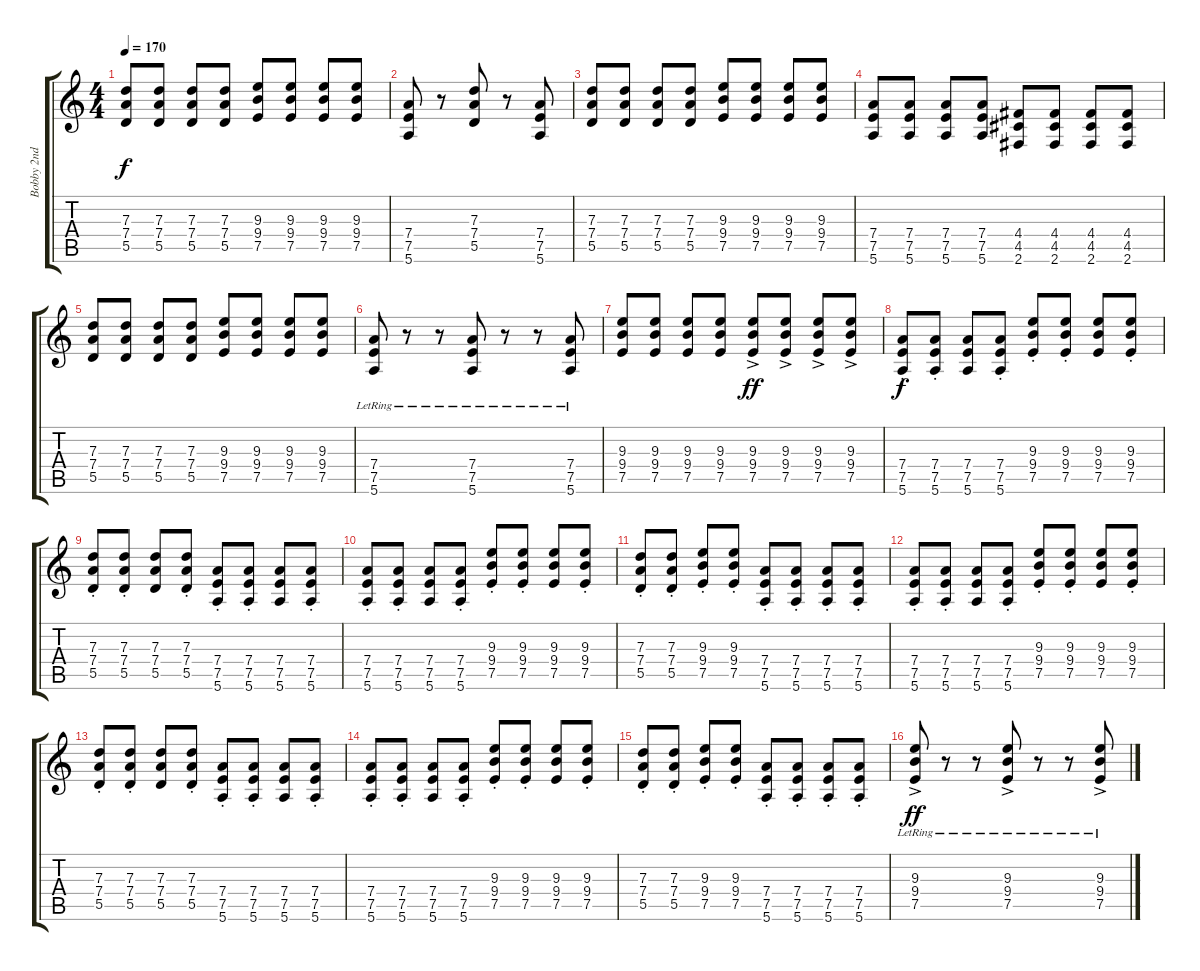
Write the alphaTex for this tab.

\track ("Bobby 2nd" "Bobby 2nd") {instrument distortionguitar}
\staff {score tabs}
\tuning (E4 B3 G3 D3 A2 E2) {hide}
\ts (4 4)
\tempo 170
\clef g2
\ks c
(7.3 7.4 5.5).8{dy f} (7.3 7.4 5.5).8 (7.3 7.4 5.5).8 (7.3 7.4 5.5).8 (9.3 9.4 7.5).8 (9.3 9.4 7.5).8 (9.3 9.4 7.5).8 (9.3 9.4 7.5).8 |
(7.4 7.5 5.6).8 r.8 (7.3 7.4 5.5).8 r.8 (7.4 7.5 5.6).8 |
(7.3 7.4 5.5).8 (7.3 7.4 5.5).8 (7.3 7.4 5.5).8 (7.3 7.4 5.5).8 (9.3 9.4 7.5).8 (9.3 9.4 7.5).8 (9.3 9.4 7.5).8 (9.3 9.4 7.5).8 |
(7.4 7.5 5.6).8 (7.4 7.5 5.6).8 (7.4 7.5 5.6).8 (7.4 7.5 5.6).8 (4.4 4.5 2.6).8 (4.4 4.5 2.6).8 (4.4 4.5 2.6).8 (4.4 4.5 2.6).8 |
(7.3 7.4 5.5).8 (7.3 7.4 5.5).8 (7.3 7.4 5.5).8 (7.3 7.4 5.5).8 (9.3 9.4 7.5).8 (9.3 9.4 7.5).8 (9.3 9.4 7.5).8 (9.3 9.4 7.5).8 |
(7.4{lr} 7.5{lr} 5.6{lr}).8 r.8 r.8 (7.4{lr} 7.5{lr} 5.6{lr}).8 r.8 r.8 (7.4{lr} 7.5{lr} 5.6{lr}).8 |
(9.3 9.4 7.5).8 (9.3 9.4 7.5).8 (9.3 9.4 7.5).8 (9.3 9.4 7.5).8 (9.3{ac} 9.4{ac} 7.5{ac}).8{dy ff} (9.3{ac} 9.4{ac} 7.5{ac}).8 (9.3{ac} 9.4{ac} 7.5{ac}).8 (9.3{ac} 9.4{ac} 7.5{ac}).8 |
(7.4{st} 7.5{st} 5.6{st}).8{dy f} (7.4{st} 7.5{st} 5.6{st}).8 (7.4 7.5 5.6).8 (7.4{st} 7.5{st} 5.6{st}).8 (9.3{st} 9.4{st} 7.5{st}).8 (9.3{st} 9.4{st} 7.5{st}).8 (9.3 9.4 7.5).8 (9.3{st} 9.4{st} 7.5{st}).8 |
(7.3{st} 7.4{st} 5.5{st}).8 (7.3{st} 7.4{st} 5.5{st}).8 (7.3 7.4 5.5).8 (7.3{st} 7.4{st} 5.5{st}).8 (7.4{st} 7.5 5.6).8 (7.4{st} 7.5{st} 5.6).8 (7.4 7.5 5.6).8 (7.4{st} 7.5{st} 5.6).8 |
(7.4{st} 7.5{st} 5.6{st}).8 (7.4{st} 7.5{st} 5.6{st}).8 (7.4 7.5 5.6).8 (7.4{st} 7.5{st} 5.6{st}).8 (9.3{st} 9.4{st} 7.5{st}).8 (9.3{st} 9.4{st} 7.5{st}).8 (9.3 9.4 7.5).8 (9.3{st} 9.4{st} 7.5{st}).8 |
(7.3{st} 7.4{st} 5.5{st}).8 (7.3{st} 7.4{st} 5.5{st}).8 (9.3{st} 9.4{st} 7.5{st}).8 (9.3{st} 9.4{st} 7.5{st}).8 (7.4{st} 7.5{st} 5.6{st}).8 (7.4{st} 7.5{st} 5.6{st}).8 (7.4{st} 7.5{st} 5.6{st}).8 (7.4{st} 7.5{st} 5.6{st}).8 |
(7.4{st} 7.5{st} 5.6{st}).8 (7.4{st} 7.5{st} 5.6{st}).8 (7.4 7.5 5.6).8 (7.4{st} 7.5{st} 5.6{st}).8 (9.3{st} 9.4{st} 7.5{st}).8 (9.3{st} 9.4{st} 7.5{st}).8 (9.3 9.4 7.5).8 (9.3{st} 9.4{st} 7.5{st}).8 |
(7.3{st} 7.4{st} 5.5{st}).8 (7.3{st} 7.4{st} 5.5{st}).8 (7.3 7.4 5.5).8 (7.3{st} 7.4{st} 5.5{st}).8 (7.4{st} 7.5{st} 5.6).8 (7.4{st} 7.5{st} 5.6).8 (7.4 7.5 5.6).8 (7.4{st} 7.5{st} 5.6).8 |
(7.4{st} 7.5{st} 5.6{st}).8 (7.4{st} 7.5{st} 5.6{st}).8 (7.4 7.5 5.6).8 (7.4{st} 7.5{st} 5.6{st}).8 (9.3{st} 9.4{st} 7.5{st}).8 (9.3{st} 9.4{st} 7.5{st}).8 (9.3 9.4 7.5).8 (9.3{st} 9.4{st} 7.5{st}).8 |
(7.3{st} 7.4{st} 5.5{st}).8 (7.3{st} 7.4{st} 5.5{st}).8 (9.3{st} 9.4{st} 7.5{st}).8 (9.3{st} 9.4{st} 7.5{st}).8 (7.4{st} 7.5{st} 5.6{st}).8 (7.4{st} 7.5{st} 5.6{st}).8 (7.4{st} 7.5{st} 5.6{st}).8 (7.4{st} 7.5{st} 5.6{st}).8 |
(9.3{ac lr} 9.4{ac lr} 7.5{ac lr}).8{dy ff} r.8 r.8 (9.3{ac lr} 9.4{ac lr} 7.5{ac lr}).8 r.8 r.8 (9.3{ac lr} 9.4{ac lr} 7.5{ac lr}).8
